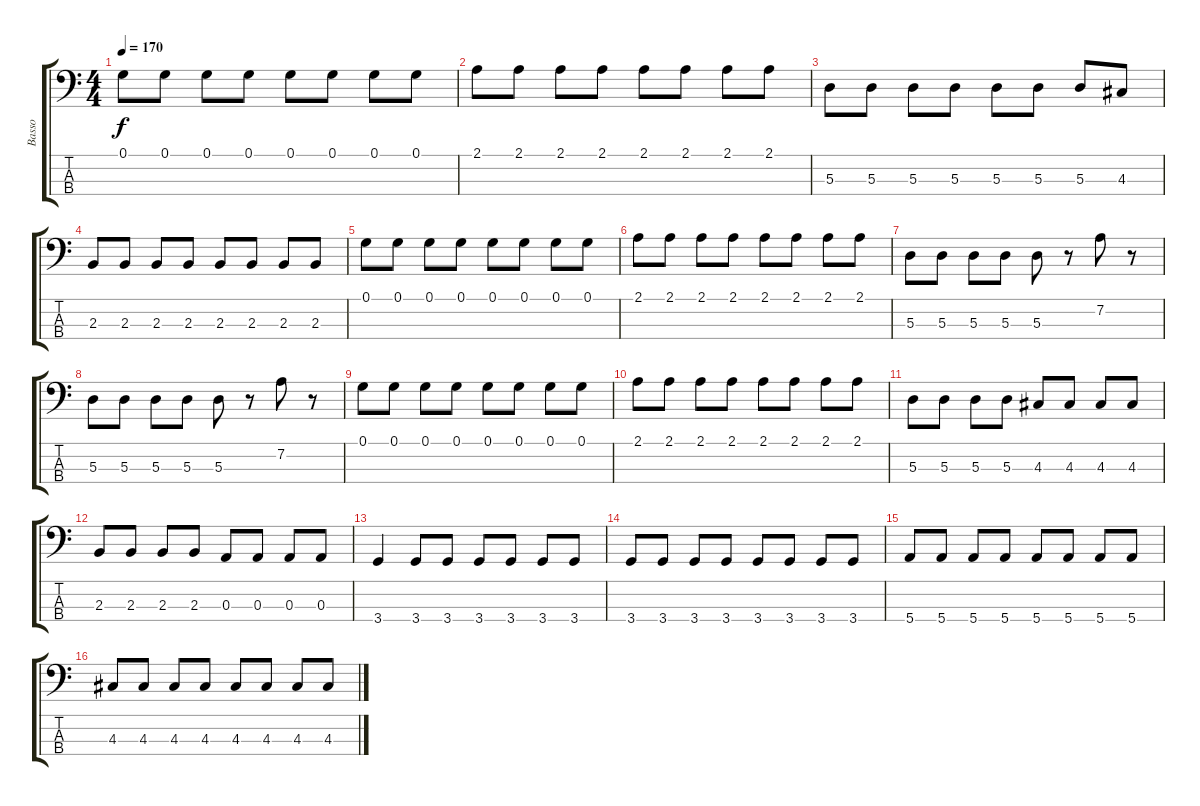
\track ("Basso" "Basso") {instrument electricbassfinger}
\staff {score tabs}
\tuning (G2 D2 A1 E1) {hide}
\ts (4 4)
\tempo 170
\clef f4
\ks c
0.1.8{dy f} 0.1.8 0.1.8 0.1.8 0.1.8 0.1.8 0.1.8 0.1.8 |
2.1.8 2.1.8 2.1.8 2.1.8 2.1.8 2.1.8 2.1.8 2.1.8 |
5.3.8 5.3.8 5.3.8 5.3.8 5.3.8 5.3.8 5.3.8 4.3.8 |
2.3.8 2.3.8 2.3.8 2.3.8 2.3.8 2.3.8 2.3.8 2.3.8 |
0.1.8 0.1.8 0.1.8 0.1.8 0.1.8 0.1.8 0.1.8 0.1.8 |
2.1.8 2.1.8 2.1.8 2.1.8 2.1.8 2.1.8 2.1.8 2.1.8 |
5.3.8 5.3.8 5.3.8 5.3.8 5.3.8 r.8 7.2.8 r.8 |
5.3.8 5.3.8 5.3.8 5.3.8 5.3.8 r.8 7.2.8 r.8 |
0.1.8 0.1.8 0.1.8 0.1.8 0.1.8 0.1.8 0.1.8 0.1.8 |
2.1.8 2.1.8 2.1.8 2.1.8 2.1.8 2.1.8 2.1.8 2.1.8 |
5.3.8 5.3.8 5.3.8 5.3.8 4.3.8 4.3.8 4.3.8 4.3.8 |
2.3.8 2.3.8 2.3.8 2.3.8 0.3.8 0.3.8 0.3.8 0.3.8 |
3.4.4 3.4.8 3.4.8 3.4.8 3.4.8 3.4.8 3.4.8 |
3.4.8 3.4.8 3.4.8 3.4.8 3.4.8 3.4.8 3.4.8 3.4.8 |
5.4.8 5.4.8 5.4.8 5.4.8 5.4.8 5.4.8 5.4.8 5.4.8 |
4.3.8 4.3.8 4.3.8 4.3.8 4.3.8 4.3.8 4.3.8 4.3.8
